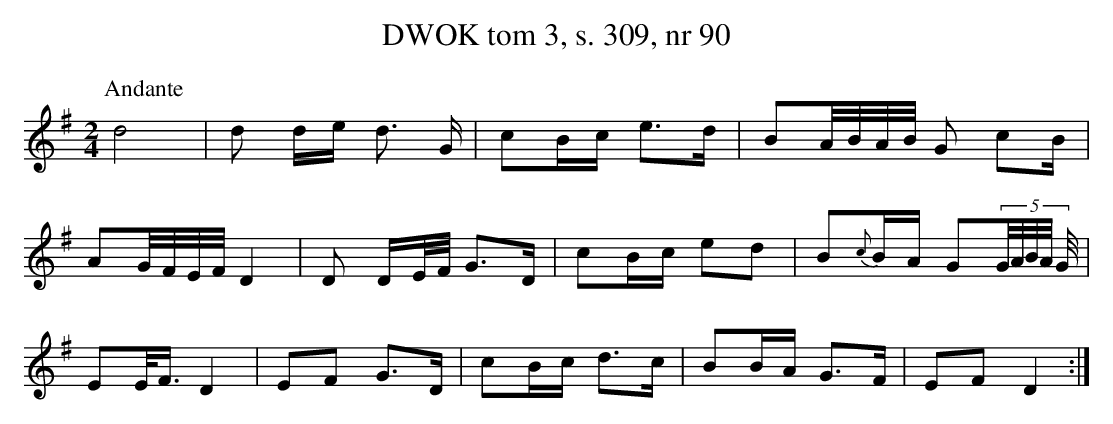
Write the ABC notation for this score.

X:1
T: DWOK tom 3, s. 309, nr 90
L: 1/16
M: 2/4
K: G
P: Andante
d8 | d2 de d3 G | c2Bc e3d | B2A/B/A/B/ G2 c2B |
A2G/F/E/F/ D4 | D2 DE/F/  G3D | c2Bc e2d2 | B2{c}BA G2(5G/A/B/A/ G/ |
E2E/F3/ D4 | E2F2 G3D | c2Bc d3c | B2BA G3F | E2F2 D4 :|
